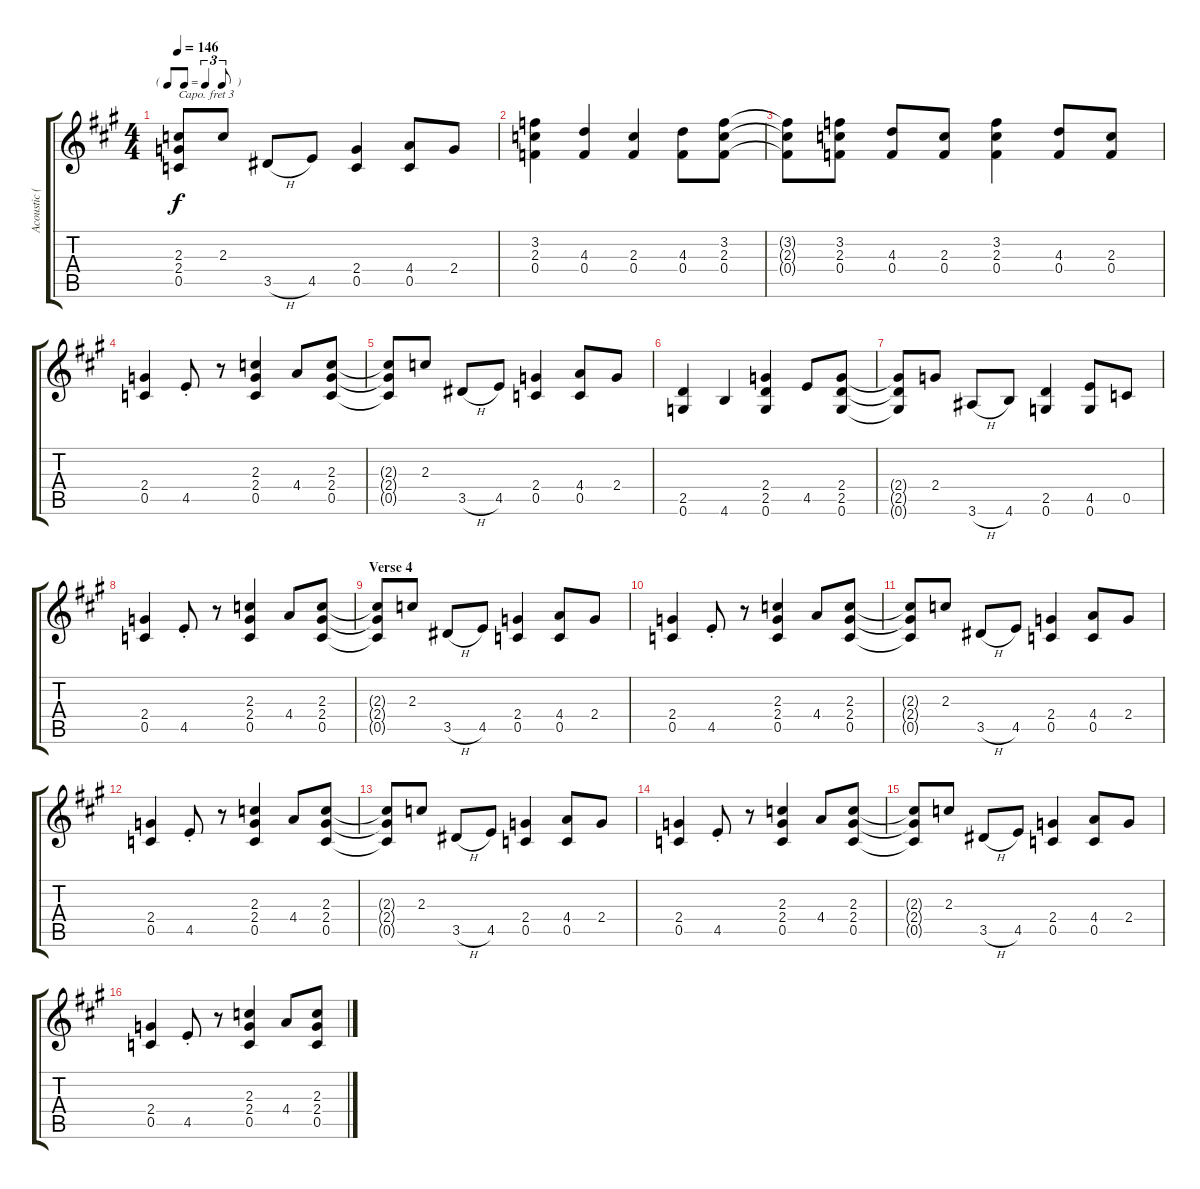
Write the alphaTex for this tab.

\track ("Acoustic (doubled)" "Acoustic (") {instrument acousticguitarsteel}
\staff {score tabs}
\capo 3
\tuning (E4 B3 G3 D3 A2 E2) {hide}
\ts (4 4)
\tf triplet8th
\tempo 146
\clef g2
\ks a
(2.3{t} 2.4{t} 0.5{t}).8{dy f} 2.3.8 3.5{h}.8 4.5.8 (2.4 0.5).4 (4.4 0.5).8 2.4.8 |
(3.2 2.3 0.4).4 (4.3 0.4).4 (2.3 0.4).4 (4.3 0.4).8 (3.2 2.3 0.4).8 |
(3.2{t} 2.3{t} 0.4{t}).8 (3.2 2.3 0.4).8 (4.3 0.4).8 (2.3 0.4).8 (3.2 2.3 0.4).4 (4.3 0.4).8 (2.3 0.4).8 |
(2.4 0.5).4 4.5{st}.8 r.8 (2.3 2.4 0.5).4 4.4.8 (2.3 2.4 0.5).8 |
(2.3{t} 2.4{t} 0.5{t}).8 2.3.8 3.5{h}.8 4.5.8 (2.4 0.5).4 (4.4 0.5).8 2.4.8 |
(2.5 0.6).4 4.6.4 (2.4 2.5 0.6).4 4.5.8 (2.4 2.5 0.6).8 |
(2.4{t} 2.5{t} 0.6{t}).8 2.4.8 3.6{h}.8 4.6.8 (2.5 0.6).4 (4.5 0.6).8 0.5.8 |
(2.4 0.5).4 4.5{st}.8 r.8 (2.3 2.4 0.5).4 4.4.8 (2.3 2.4 0.5).8 |
\section ("" "Verse 4")
(2.3{t} 2.4{t} 0.5{t}).8 2.3.8 3.5{h}.8 4.5.8 (2.4 0.5).4 (4.4 0.5).8 2.4.8 |
(2.4 0.5).4 4.5{st}.8 r.8 (2.3 2.4 0.5).4 4.4.8 (2.3 2.4 0.5).8 |
(2.3{t} 2.4{t} 0.5{t}).8 2.3.8 3.5{h}.8 4.5.8 (2.4 0.5).4 (4.4 0.5).8 2.4.8 |
(2.4 0.5).4 4.5{st}.8 r.8 (2.3 2.4 0.5).4 4.4.8 (2.3 2.4 0.5).8 |
(2.3{t} 2.4{t} 0.5{t}).8 2.3.8 3.5{h}.8 4.5.8 (2.4 0.5).4 (4.4 0.5).8 2.4.8 |
(2.4 0.5).4 4.5{st}.8 r.8 (2.3 2.4 0.5).4 4.4.8 (2.3 2.4 0.5).8 |
(2.3{t} 2.4{t} 0.5{t}).8 2.3.8 3.5{h}.8 4.5.8 (2.4 0.5).4 (4.4 0.5).8 2.4.8 |
(2.4 0.5).4 4.5{st}.8 r.8 (2.3 2.4 0.5).4 4.4.8 (2.3 2.4 0.5).8
